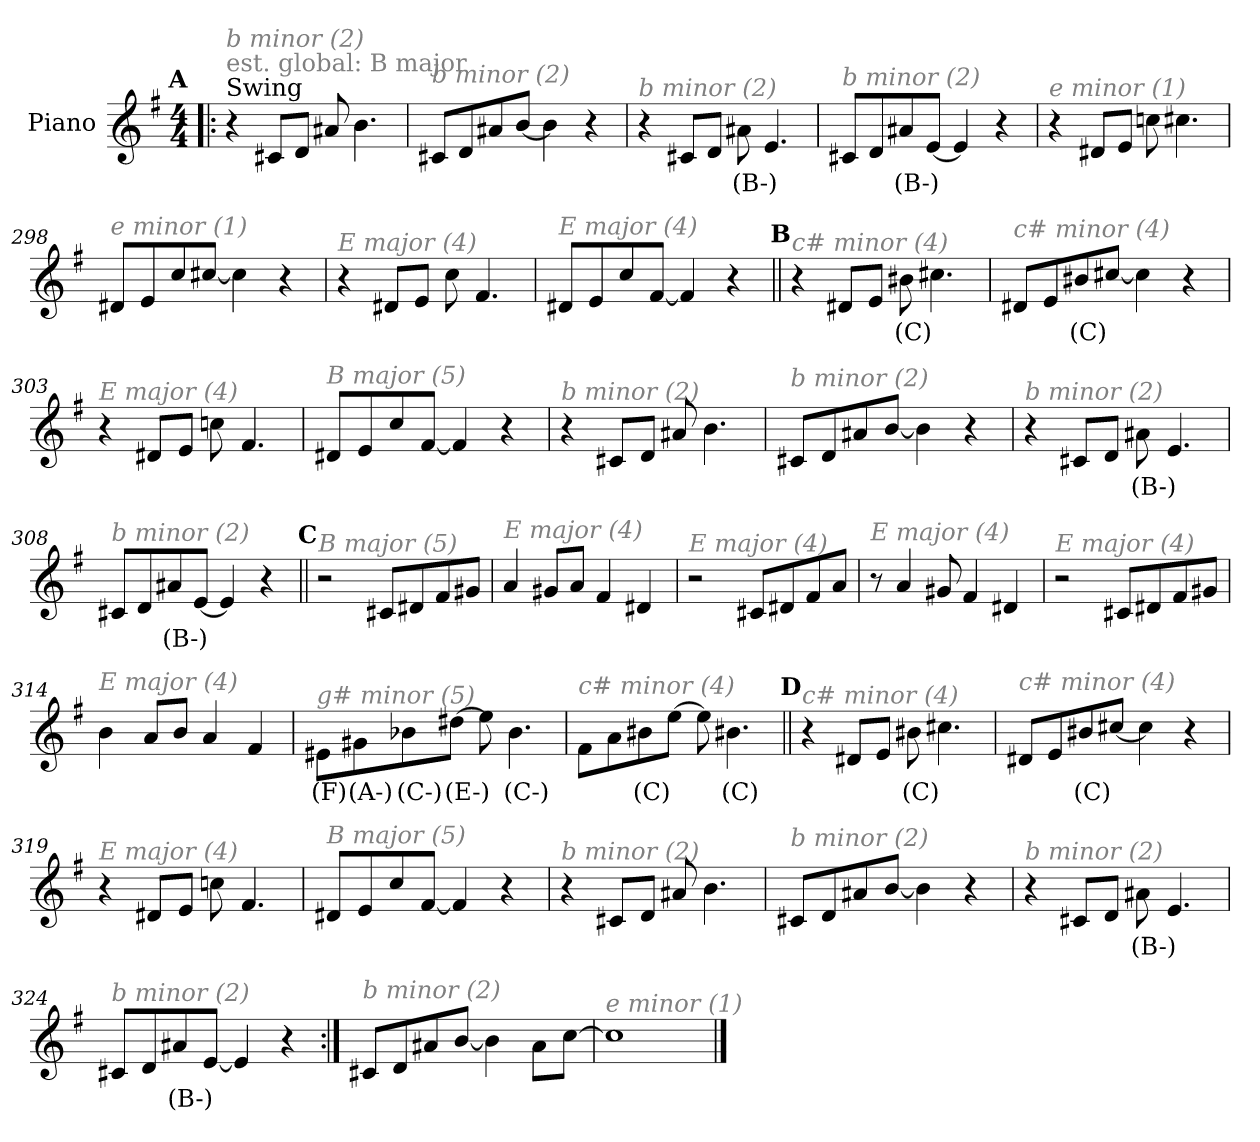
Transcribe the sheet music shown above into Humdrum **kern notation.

**kern	**text
*part1	*part1
*staff1	*staff1
*I"Piano	*
*I'Pno.	*
*clefG2	*
*k[f#]	*
*M4/4	*
*MM160	*
!!LO:REH:place=s1:a:enc=none:fs=14:t=A
=1!|:	=1!|:
!LO:TX:a:t=Swing	!
!LO:TX:a:color=#808080:t=est. global&colon; B major	!
!LO:TX:i:color=#808080:t=b minor (2)	!
4r	.
8c#X/L	.
8d/J	.
8a#X/	.
4.b\	.
=294	=294
!LO:TX:i:color=#808080:t=b minor (2)	!
8c#X/L	.
8d/	.
8a#X/	.
[8b/J	.
4b\]	.
4r	.
=295	=295
!LO:TX:i:color=#808080:t=b minor (2)	!
4r	.
8c#X/L	.
8d/J	.
8a#Xi\	(B-)
4.e/	.
=296	=296
!LO:TX:i:color=#808080:t=b minor (2)	!
8c#X/L	.
8d/	.
8a#Xi/	(B-)
[8e/J	.
4e/]	.
4r	.
!!LO:LB:g=z
=297	=297
!LO:TX:i:color=#808080:t=e minor (1)	!
4r	.
8d#X/L	.
8e/J	.
8ccn\	.
4.cc#X\	.
=298	=298
!LO:TX:i:color=#808080:t=e minor (1)	!
8d#X/L	.
8e/	.
8cc/	.
[8cc#X/J	.
4cc#\]	.
4r	.
=299	=299
!LO:TX:i:color=#808080:t=E major (4)	!
4r	.
8d#X/L	.
8e/J	.
8cc\	.
4.f#/	.
=300	=300
!LO:TX:i:color=#808080:t=E major (4)	!
8d#X/L	.
8e/	.
8cc/	.
[8f#/J	.
4f#/]	.
4r	.
!!LO:LB:g=z
!!LO:REH:place=s1:a:enc=none:fs=14:t=B
=301||	=301||
!LO:TX:i:color=#808080:t=c# minor (4)	!
4r	.
8d#X/L	.
8e/J	.
8b#Xi\	(C)
4.cc#X\	.
=302	=302
!LO:TX:i:color=#808080:t=c# minor (4)	!
8d#X/L	.
8e/	.
8b#Xi/	(C)
[8cc#X/J	.
4cc#\]	.
4r	.
=303	=303
!LO:TX:i:color=#808080:t=E major (4)	!
4r	.
8d#X/L	.
8e/J	.
8ccn\	.
4.f#/	.
=304	=304
!LO:TX:i:color=#808080:t=B major (5)	!
8d#X/L	.
8e/	.
8cc/	.
[8f#/J	.
4f#/]	.
4r	.
!!LO:LB:g=z
=305	=305
!LO:TX:i:color=#808080:t=b minor (2)	!
4r	.
8c#X/L	.
8d/J	.
8a#X/	.
4.b\	.
=306	=306
!LO:TX:i:color=#808080:t=b minor (2)	!
8c#X/L	.
8d/	.
8a#X/	.
[8b/J	.
4b\]	.
4r	.
=307	=307
!LO:TX:i:color=#808080:t=b minor (2)	!
4r	.
8c#X/L	.
8d/J	.
8a#Xi\	(B-)
4.e/	.
=308	=308
!LO:TX:i:color=#808080:t=b minor (2)	!
8c#X/L	.
8d/	.
8a#Xi/	(B-)
[8e/J	.
4e/]	.
4r	.
!!LO:LB:g=z
!!LO:REH:place=s1:a:enc=none:fs=14:t=C
=309||	=309||
!LO:TX:i:color=#808080:t=B major (5)	!
2r	.
8c#X/L	.
8d#X/	.
8f#/	.
8g#X/J	.
=310	=310
!LO:TX:i:color=#808080:t=E major (4)	!
4a/	.
8g#X/L	.
8a/J	.
4f#/	.
4d#X/	.
=311	=311
!LO:TX:i:color=#808080:t=E major (4)	!
2r	.
8c#X/L	.
8d#X/	.
8f#/	.
8a/J	.
=312	=312
!LO:TX:i:color=#808080:t=E major (4)	!
8r	.
4a/	.
8g#X/	.
4f#/	.
4d#X/	.
!!LO:LB:g=z
=313	=313
!LO:TX:i:color=#808080:t=E major (4)	!
2r	.
8c#X/L	.
8d#X/	.
8f#/	.
8g#X/J	.
=314	=314
!LO:TX:i:color=#808080:t=E major (4)	!
4b\	.
8a/L	.
8b/J	.
4a/	.
4f#/	.
=315	=315
!LO:TX:i:color=#808080:t=g# minor (5)	!
8e#Xi\L	(F)
8g#Xi\	(A-)
8b-Xi\	(C-)
[8dd#Xi\J	(E-)
8ee-\]	.
4.b-i\	(C-)
=316	=316
!LO:TX:i:color=#808080:t=c# minor (4)	!
8f#\L	.
8a\	.
8b#Xi\	(C)
[8ee\J	.
8ee\]	.
4.b#Xi\	(C)
!!LO:LB:g=z
!!LO:REH:place=s1:a:enc=none:fs=14:t=D
=317||	=317||
!LO:TX:i:color=#808080:t=c# minor (4)	!
4r	.
8d#X/L	.
8e/J	.
8b#Xi\	(C)
4.cc#X\	.
=318	=318
!LO:TX:i:color=#808080:t=c# minor (4)	!
8d#X/L	.
8e/	.
8b#Xi/	(C)
[8cc#X/J	.
4cc#\]	.
4r	.
=319	=319
!LO:TX:i:color=#808080:t=E major (4)	!
4r	.
8d#X/L	.
8e/J	.
8ccn\	.
4.f#/	.
=320	=320
!LO:TX:i:color=#808080:t=B major (5)	!
8d#X/L	.
8e/	.
8cc/	.
[8f#/J	.
4f#/]	.
4r	.
!!LO:LB:g=z
=321	=321
!LO:TX:i:color=#808080:t=b minor (2)	!
4r	.
8c#X/L	.
8d/J	.
8a#X/	.
4.b\	.
=322	=322
!LO:TX:i:color=#808080:t=b minor (2)	!
8c#X/L	.
8d/	.
8a#X/	.
[8b/J	.
4b\]	.
4r	.
=323	=323
!LO:TX:i:color=#808080:t=b minor (2)	!
4r	.
8c#X/L	.
8d/J	.
8a#Xi\	(B-)
4.e/	.
=324	=324
!LO:TX:i:color=#808080:t=b minor (2)	!
8c#X/L	.
8d/	.
8a#Xi/	(B-)
[8e/J	.
4e/]	.
4r	.
!!LO:LB:g=z
=325:|!	=325:|!
!LO:TX:i:color=#808080:t=b minor (2)	!
8c#X/L	.
8d/	.
8a#X/	.
[8b/J	.
4b\]	.
8a#\L	.
[8cc\J	.
=326	=326
!LO:TX:i:color=#808080:t=e minor (1)	!
1cc]	.
==	==
*-	*-
